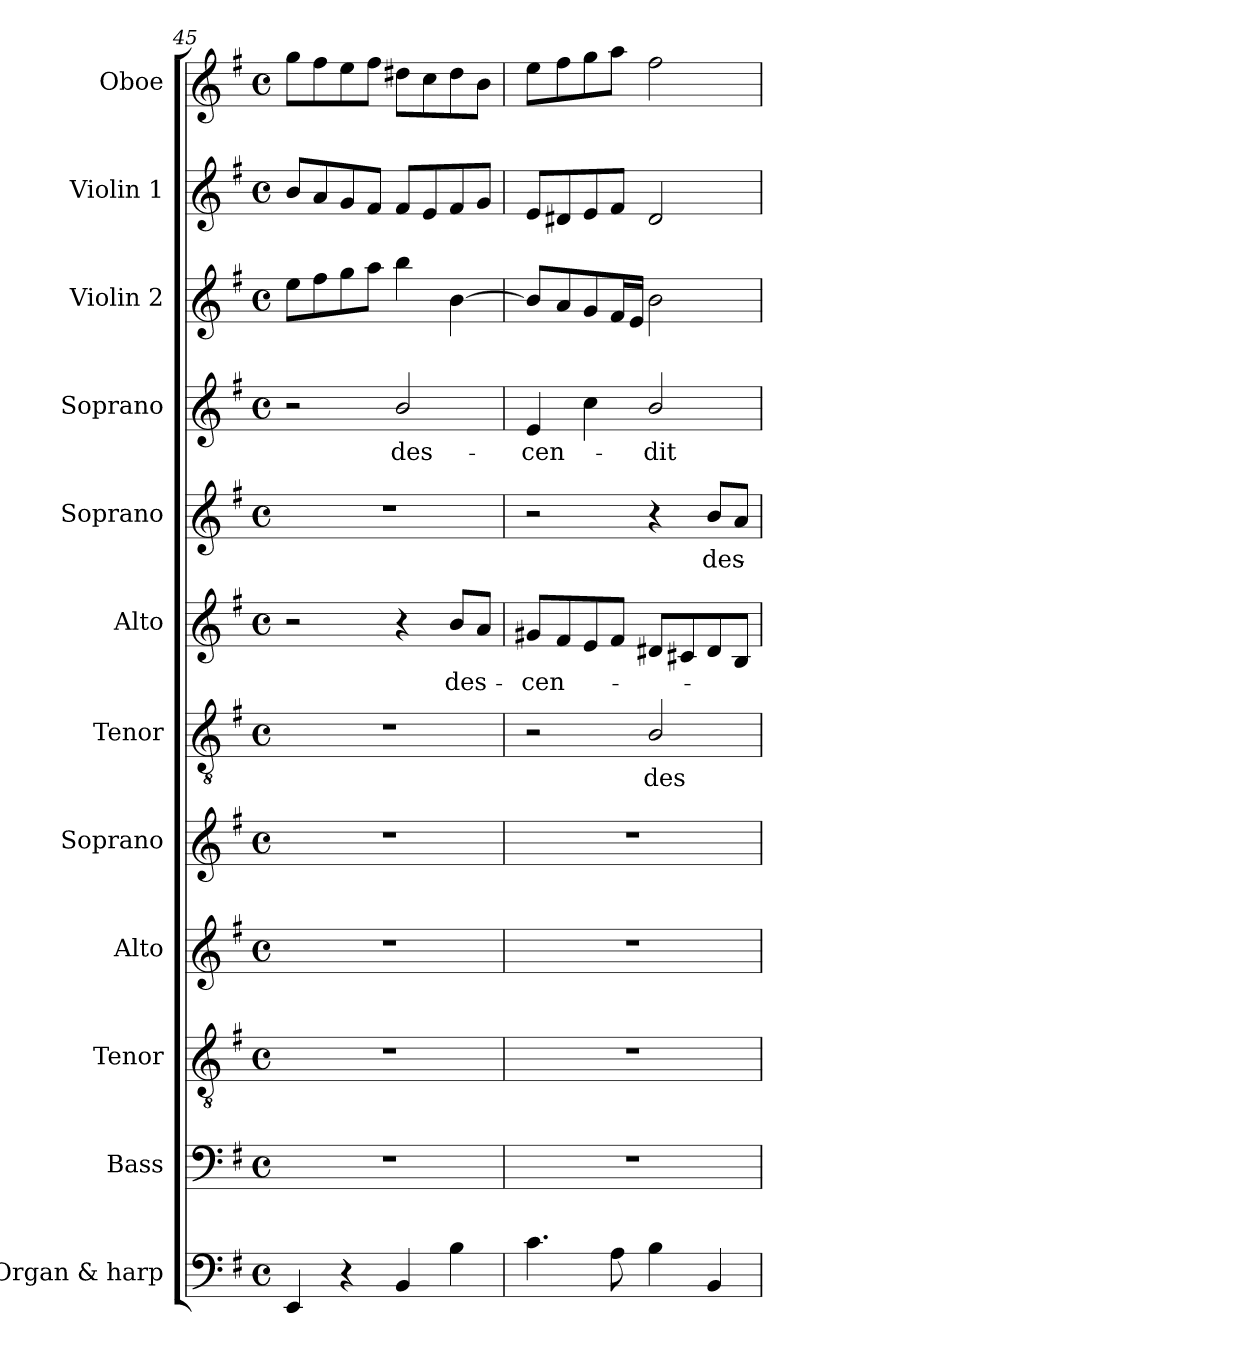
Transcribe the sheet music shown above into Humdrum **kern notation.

**kern	**kern	**kern	**kern	**kern	**kern	**text	**kern	**text	**kern	**text	**kern	**text	**kern	**kern	**kern
*part12	*part11	*part10	*part9	*part8	*part7	*part7	*part6	*part6	*part5	*part5	*part4	*part4	*part3	*part2	*part1
*staff12	*staff11	*staff10	*staff9	*staff8	*staff7	*staff7	*staff6	*staff6	*staff5	*staff5	*staff4	*staff4	*staff3	*staff2	*staff1
*I"Organ & harp	*I"Bass	*I"Tenor	*I"Alto	*I"Soprano	*I"Tenor	*	*I"Alto	*	*I"Soprano	*	*I"Soprano	*	*I"Violin 2	*I"Violin 1	*I"Oboe
*I'Org. & harp	*I'B.	*I'T.	*I'A.	*I'S.	*I'T.	*	*I'A.	*	*I'S.	*	*I'S.	*	*I'Vln. 2	*I'Vln. 1	*I'Ob.
!!LO:PB:g=z
*clefF4	*clefF4	*clefGv2	*clefG2	*clefG2	*clefGv2	*	*clefG2	*	*clefG2	*	*clefG2	*	*clefG2	*clefG2	*clefG2
*	*	*ITrd7c12	*	*	*ITrd7c12	*	*	*	*	*	*	*	*	*	*
*k[f#]	*k[f#]	*k[f#]	*k[f#]	*k[f#]	*k[f#]	*	*k[f#]	*	*k[f#]	*	*k[f#]	*	*k[f#]	*k[f#]	*k[f#]
*G:	*G:	*G:	*G:	*G:	*G:	*	*G:	*	*G:	*	*G:	*	*G:	*G:	*G:
*M4/4	*M4/4	*M4/4	*M4/4	*M4/4	*M4/4	*	*M4/4	*	*M4/4	*	*M4/4	*	*M4/4	*M4/4	*M4/4
*met(c)	*met(c)	*met(c)	*met(c)	*met(c)	*met(c)	*	*met(c)	*	*met(c)	*	*met(c)	*	*met(c)	*met(c)	*met(c)
=45	=45	=45	=45	=45	=45	=45	=45	=45	=45	=45	=45	=45	=45	=45	=45
4EEi/	1r	1r	1r	1r	1r	.	2r	.	1r	.	2r	.	8eei\L	8bi/L	8ggi\L
.	.	.	.	.	.	.	.	.	.	.	.	.	8ff#i\	8ai/	8ff#i\
4r	.	.	.	.	.	.	.	.	.	.	.	.	8ggi\	8gi/	8eei\
.	.	.	.	.	.	.	.	.	.	.	.	.	8aai\J	8f#i/J	8ff#i\J
!	!	!	!	!	!	!	!	!	!	!	!	!LO:LY:b:color=#000000	!	!	!
4BBi/	.	.	.	.	.	.	4r	.	.	.	2bi/	des-	4bbi\	8f#i/L	8dd#Xi\L
.	.	.	.	.	.	.	.	.	.	.	.	.	.	8ei/	8cci\
!	!	!	!	!	!	!	!	!LO:LY:b:color=#000000	!	!	!	!	!	!	!
4Bi\	.	.	.	.	.	.	8bi/L	des-	.	.	.	.	[4bi\	8f#i/	8dd#i\
.	.	.	.	.	.	.	8ai/J	.	.	.	.	.	.	8gi/J	8bi\J
=46	=46	=46	=46	=46	=46	=46	=46	=46	=46	=46	=46	=46	=46	=46	=46
!	!	!	!	!	!	!	!	!LO:LY:b:color=#000000	!	!	!	!	!	!	!
!	!	!	!	!	!	!	!	!	!	!	!	!LO:LY:b:color=#000000	!	!	!
4.ci\	1r	1r	1r	1r	2r	.	8g#Xi/L	-cen-	2r	.	4ei/	-cen-	8bi/L]	8ei/L	8eei\L
.	.	.	.	.	.	.	8f#i/	.	.	.	.	.	8ai/	8d#Xi/	8ff#i\
.	.	.	.	.	.	.	8ei/	.	.	.	4cci\	.	8gi/	8ei/	8ggi\
8Ai\	.	.	.	.	.	.	8f#i/J	.	.	.	.	.	16f#i/L	8f#i/J	8aai\J
.	.	.	.	.	.	.	.	.	.	.	.	.	16ei/JJ	.	.
!	!	!	!	!	!	!LO:LY:b:color=#000000	!	!	!	!	!	!	!	!	!
!	!	!	!	!	!	!	!	!	!	!	!	!LO:LY:b:color=#000000	!	!	!
4Bi\	.	.	.	.	2BBi/	des-	8d#Xi/L	.	4r	.	2bi/	-dit	2bi\	2d#i/	2ff#i\
.	.	.	.	.	.	.	8c#i/	.	.	.	.	.	.	.	.
!	!	!	!	!	!	!	!	!	!	!LO:LY:b:color=#000000	!	!	!	!	!
4BBi/	.	.	.	.	.	.	8d#i/	.	8bi/L	des-	.	.	.	.	.
.	.	.	.	.	.	.	8Bi/J	.	8ai/J	.	.	.	.	.	.
=	=	=	=	=	=	=	=	=	=	=	=	=	=	=	=
*-	*-	*-	*-	*-	*-	*-	*-	*-	*-	*-	*-	*-	*-	*-	*-
